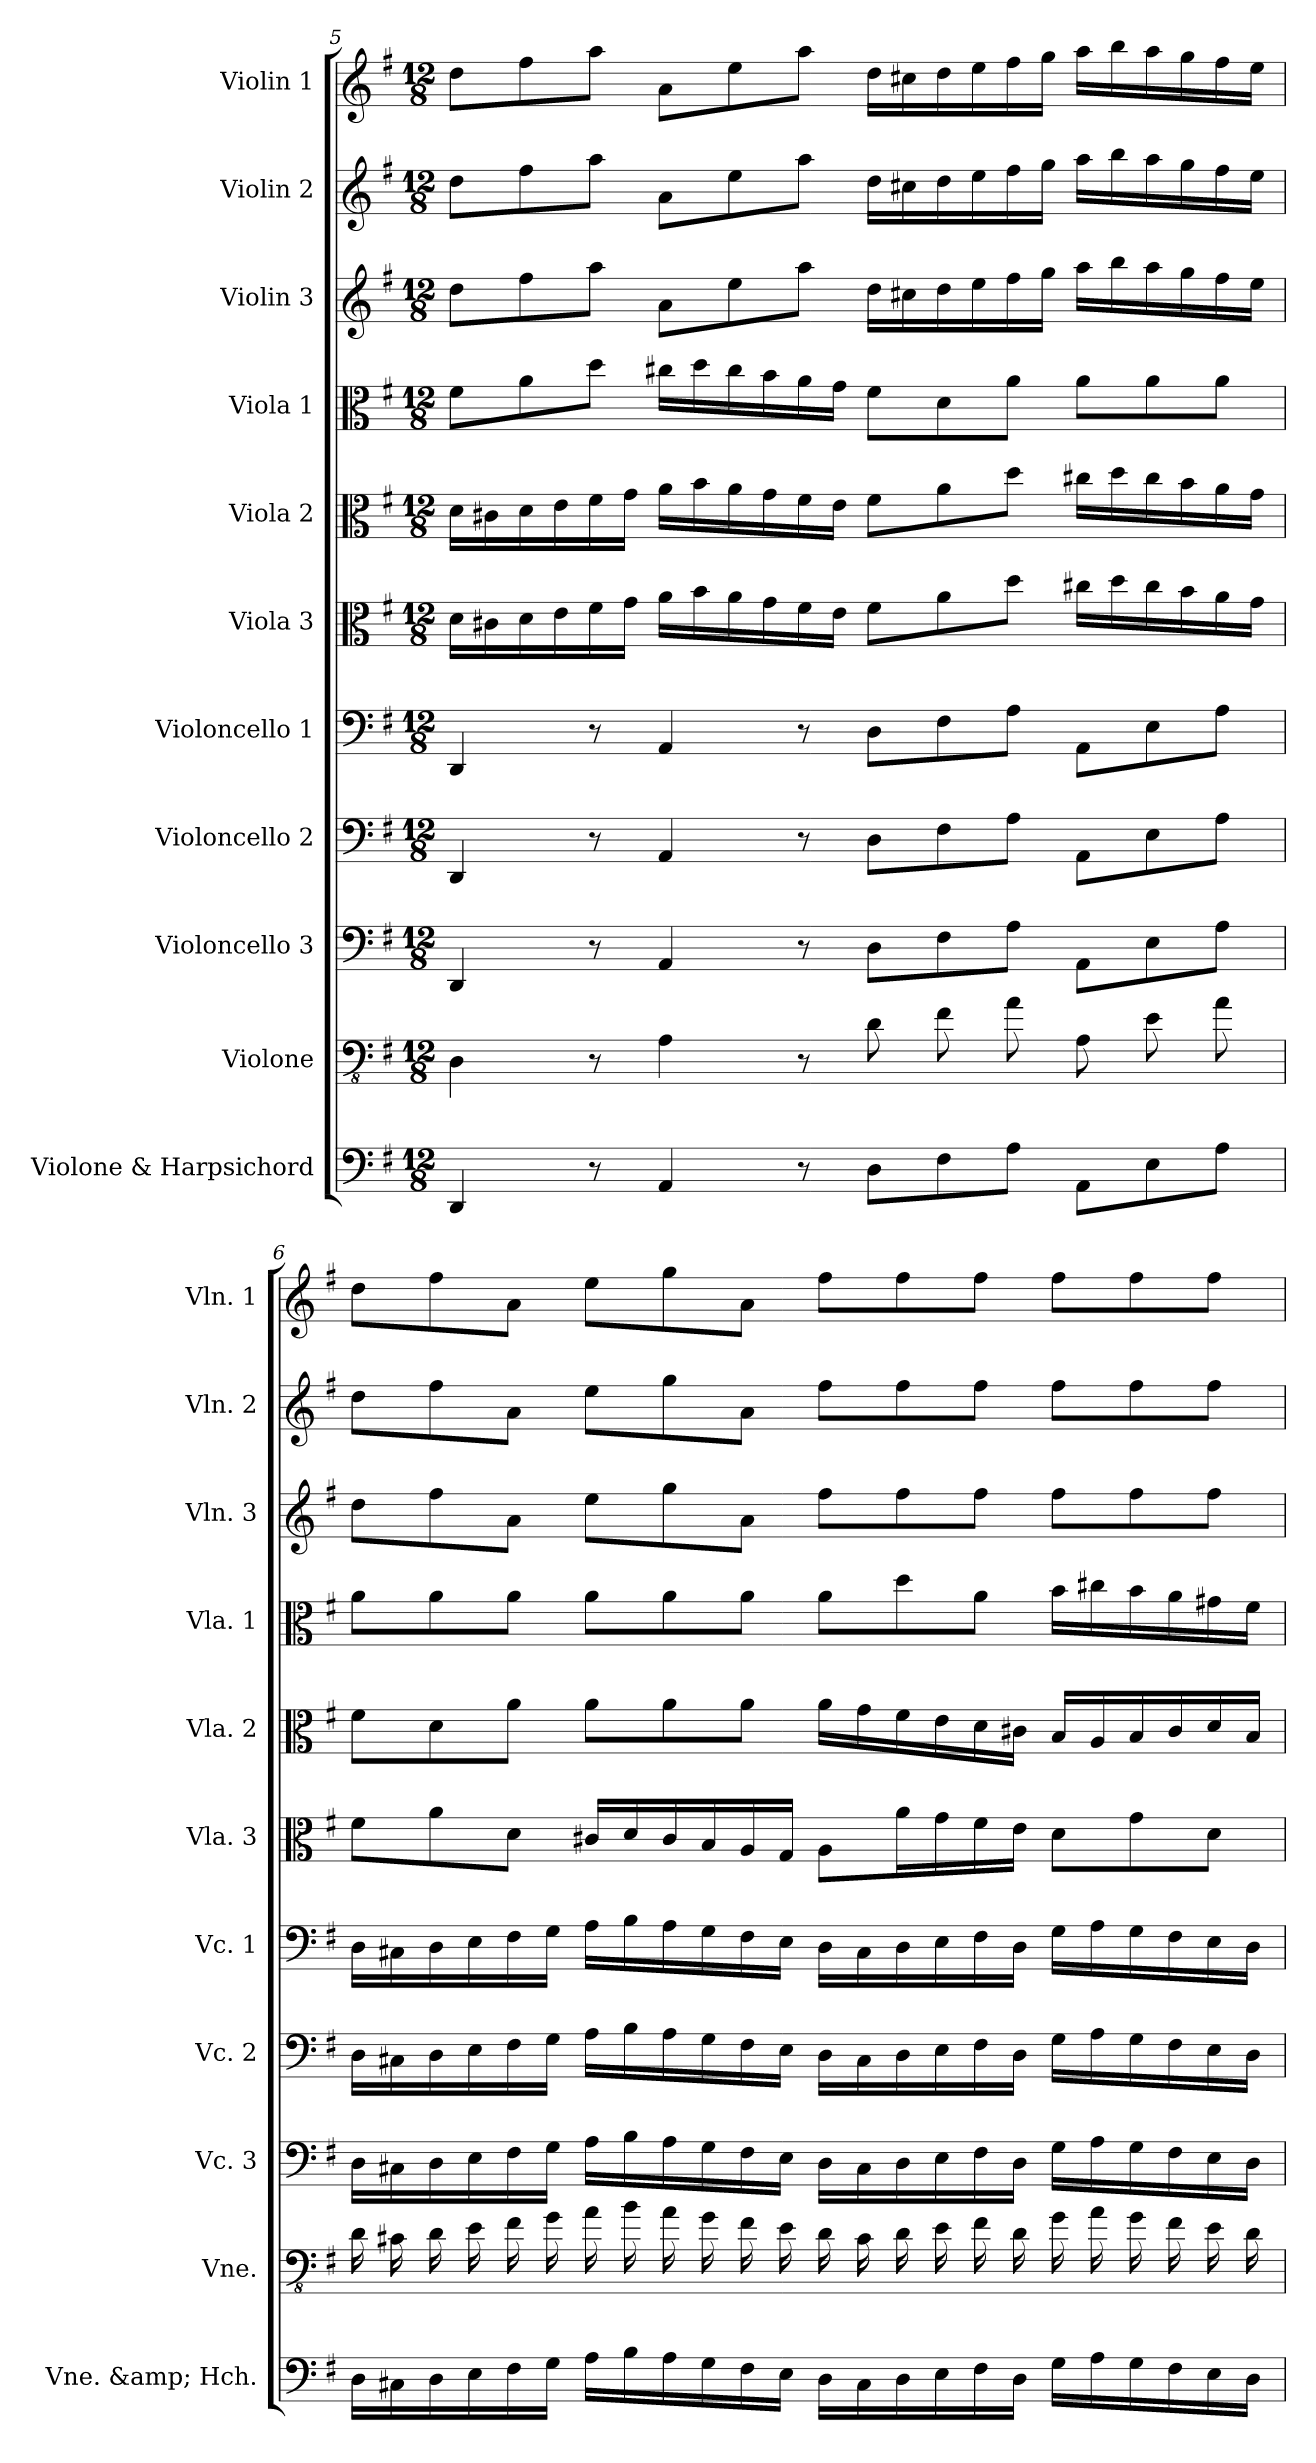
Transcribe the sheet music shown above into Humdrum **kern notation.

**kern	**kern	**kern	**kern	**kern	**kern	**kern	**kern	**kern	**kern	**kern
*part11	*part10	*part9	*part8	*part7	*part6	*part5	*part4	*part3	*part2	*part1
*staff11	*staff10	*staff9	*staff8	*staff7	*staff6	*staff5	*staff4	*staff3	*staff2	*staff1
*I"Violone &amp; Harpsichord	*I"Violone	*I"Violoncello 3	*I"Violoncello 2	*I"Violoncello 1	*I"Viola 3	*I"Viola 2	*I"Viola 1	*I"Violin 3	*I"Violin 2	*I"Violin 1
*I'Vne. &amp; Hch.	*I'Vne.	*I'Vc. 3	*I'Vc. 2	*I'Vc. 1	*I'Vla. 3	*I'Vla. 2	*I'Vla. 1	*I'Vln. 3	*I'Vln. 2	*I'Vln. 1
!!LO:PB:g=z
*clefF4	*clefFv4	*clefF4	*clefF4	*clefF4	*clefC3	*clefC3	*clefC3	*clefG2	*clefG2	*clefG2
*	*ITrd7c12	*	*	*	*	*	*	*	*	*
*k[f#]	*k[f#]	*k[f#]	*k[f#]	*k[f#]	*k[f#]	*k[f#]	*k[f#]	*k[f#]	*k[f#]	*k[f#]
*M12/8	*M12/8	*M12/8	*M12/8	*M12/8	*M12/8	*M12/8	*M12/8	*M12/8	*M12/8	*M12/8
=5	=5	=5	=5	=5	=5	=5	=5	=5	=5	=5
4DD/	4DDD	4DD/	4DD/	4DD/	16d\LL	16d\LL	8f#\L	8dd\L	8dd\L	8dd\L
.	.	.	.	.	16c#X\	16c#X\	.	.	.	.
.	.	.	.	.	16d\	16d\	8a\	8ff#\	8ff#\	8ff#\
.	.	.	.	.	16e\	16e\	.	.	.	.
8r	8r	8r	8r	8r	16f#\	16f#\	8dd\J	8aa\J	8aa\J	8aa\J
.	.	.	.	.	16g\JJ	16g\JJ	.	.	.	.
4AA/	4AAA	4AA/	4AA/	4AA/	16a\LL	16a\LL	16cc#X\LL	8a\L	8a\L	8a\L
.	.	.	.	.	16b\	16b\	16dd\	.	.	.
.	.	.	.	.	16a\	16a\	16cc#\	8ee\	8ee\	8ee\
.	.	.	.	.	16g\	16g\	16b\	.	.	.
8r	8r	8r	8r	8r	16f#\	16f#\	16a\	8aa\J	8aa\J	8aa\J
.	.	.	.	.	16e\JJ	16e\JJ	16g\JJ	.	.	.
8D\L	8DD	8D\L	8D\L	8D\L	8f#\L	8f#\L	8f#\L	16dd\LL	16dd\LL	16dd\LL
.	.	.	.	.	.	.	.	16cc#X\	16cc#X\	16cc#X\
8F#\	8FF#	8F#\	8F#\	8F#\	8a\	8a\	8d\	16dd\	16dd\	16dd\
.	.	.	.	.	.	.	.	16ee\	16ee\	16ee\
8A\J	8AA	8A\J	8A\J	8A\J	8dd\J	8dd\J	8a\J	16ff#\	16ff#\	16ff#\
.	.	.	.	.	.	.	.	16gg\JJ	16gg\JJ	16gg\JJ
8AA\L	8AAA	8AA\L	8AA\L	8AA\L	16cc#X\LL	16cc#X\LL	8a\L	16aa\LL	16aa\LL	16aa\LL
.	.	.	.	.	16dd\	16dd\	.	16bb\	16bb\	16bb\
8E\	8EE	8E\	8E\	8E\	16cc#\	16cc#\	8a\	16aa\	16aa\	16aa\
.	.	.	.	.	16b\	16b\	.	16gg\	16gg\	16gg\
8A\J	8AA	8A\J	8A\J	8A\J	16a\	16a\	8a\J	16ff#\	16ff#\	16ff#\
.	.	.	.	.	16g\JJ	16g\JJ	.	16ee\JJ	16ee\JJ	16ee\JJ
!!LO:LB:g=z
=6	=6	=6	=6	=6	=6	=6	=6	=6	=6	=6
16D\LL	16DD	16D\LL	16D\LL	16D\LL	8f#\L	8f#\L	8a\L	8dd\L	8dd\L	8dd\L
16C#X\	16CC#X	16C#X\	16C#X\	16C#X\	.	.	.	.	.	.
16D\	16DD	16D\	16D\	16D\	8a\	8d\	8a\	8ff#\	8ff#\	8ff#\
16E\	16EE	16E\	16E\	16E\	.	.	.	.	.	.
16F#\	16FF#	16F#\	16F#\	16F#\	8d\J	8a\J	8a\J	8a\J	8a\J	8a\J
16G\JJ	16GG	16G\JJ	16G\JJ	16G\JJ	.	.	.	.	.	.
16A\LL	16AA	16A\LL	16A\LL	16A\LL	16c#X/LL	8a\L	8a\L	8ee\L	8ee\L	8ee\L
16B\	16BB	16B\	16B\	16B\	16d/	.	.	.	.	.
16A\	16AA	16A\	16A\	16A\	16c#/	8a\	8a\	8gg\	8gg\	8gg\
16G\	16GG	16G\	16G\	16G\	16B/	.	.	.	.	.
16F#\	16FF#	16F#\	16F#\	16F#\	16A/	8a\J	8a\J	8a\J	8a\J	8a\J
16E\JJ	16EE	16E\JJ	16E\JJ	16E\JJ	16G/JJ	.	.	.	.	.
16D\LL	16DD	16D\LL	16D\LL	16D\LL	8A\L	16a\LL	8a\L	8ff#\L	8ff#\L	8ff#\L
16C#\	16CC#	16C#\	16C#\	16C#\	.	16g\	.	.	.	.
16D\	16DD	16D\	16D\	16D\	16a\L	16f#\	8dd\	8ff#\	8ff#\	8ff#\
16E\	16EE	16E\	16E\	16E\	16g\	16e\	.	.	.	.
16F#\	16FF#	16F#\	16F#\	16F#\	16f#\	16d\	8a\J	8ff#\J	8ff#\J	8ff#\J
16D\JJ	16DD	16D\JJ	16D\JJ	16D\JJ	16e\JJ	16c#X\JJ	.	.	.	.
16G\LL	16GG	16G\LL	16G\LL	16G\LL	8d\L	16B/LL	16b\LL	8ff#\L	8ff#\L	8ff#\L
16A\	16AA	16A\	16A\	16A\	.	16A/	16cc#X\	.	.	.
16G\	16GG	16G\	16G\	16G\	8g\	16B/	16b\	8ff#\	8ff#\	8ff#\
16F#\	16FF#	16F#\	16F#\	16F#\	.	16c#/	16a\	.	.	.
16E\	16EE	16E\	16E\	16E\	8d\J	16d/	16g#X\	8ff#\J	8ff#\J	8ff#\J
16D\JJ	16DD	16D\JJ	16D\JJ	16D\JJ	.	16B/JJ	16f#\JJ	.	.	.
=	=	=	=	=	=	=	=	=	=	=
*-	*-	*-	*-	*-	*-	*-	*-	*-	*-	*-
